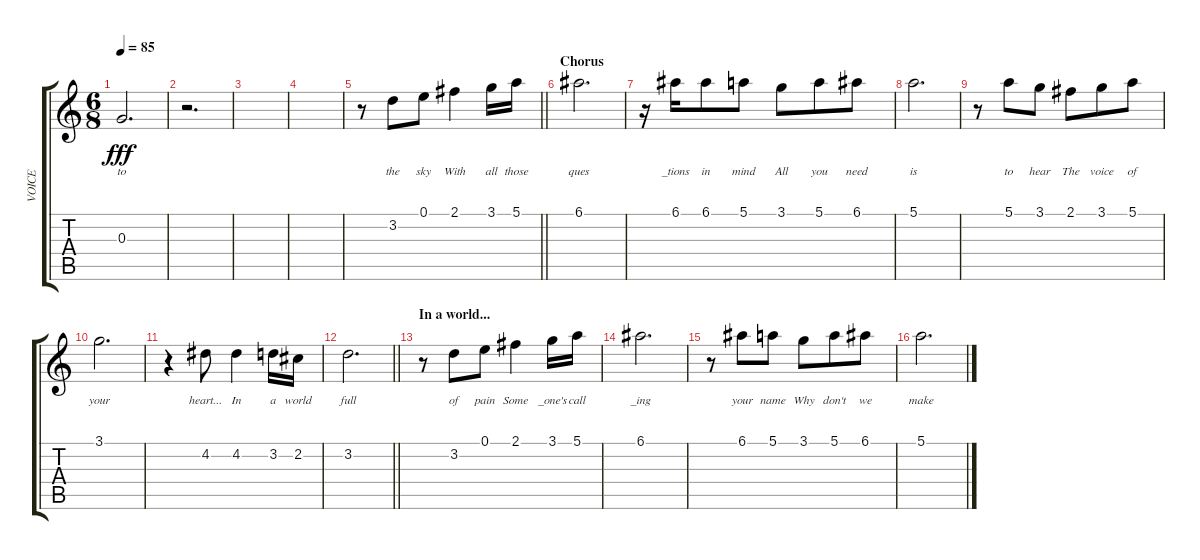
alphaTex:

\track ("VOICE" "VOICE") {instrument electricguitarjazz}
\staff {score tabs}
\tuning (E4 B3 G3 D3 A2 E2) {hide}
\ts (6 8)
\tempo 85
\clef g2
\ks c
0.3.2{d lyrics (0 "to") lyrics (1 "") lyrics (2 "") lyrics (3 "") lyrics (4 "") dy fff} |
r.2{d} |
|
|
\barLineRight lightlight
r.8 3.2.8{lyrics (0 "the") lyrics (1 "") lyrics (2 "") lyrics (3 "") lyrics (4 "")} 0.1.8{lyrics (0 "sky") lyrics (1 "") lyrics (2 "") lyrics (3 "") lyrics (4 "")} 2.1.4{lyrics (0 "With") lyrics (1 "") lyrics (2 "") lyrics (3 "") lyrics (4 "")} 3.1.16{lyrics (0 "all") lyrics (1 "") lyrics (2 "") lyrics (3 "") lyrics (4 "")} 5.1.16{lyrics (0 "those") lyrics (1 "") lyrics (2 "") lyrics (3 "") lyrics (4 "")} |
\section ("" "Chorus")
6.1.2{d lyrics (0 "ques") lyrics (1 "") lyrics (2 "") lyrics (3 "") lyrics (4 "")} |
r.16 6.1.16{lyrics (0 "_tions") lyrics (1 "") lyrics (2 "") lyrics (3 "") lyrics (4 "")} 6.1.8{lyrics (0 "in") lyrics (1 "") lyrics (2 "") lyrics (3 "") lyrics (4 "")} 5.1.8{lyrics (0 "mind") lyrics (1 "") lyrics (2 "") lyrics (3 "") lyrics (4 "")} 3.1.8{lyrics (0 "All") lyrics (1 "") lyrics (2 "") lyrics (3 "") lyrics (4 "")} 5.1.8{lyrics (0 "you") lyrics (1 "") lyrics (2 "") lyrics (3 "") lyrics (4 "")} 6.1.8{lyrics (0 "need") lyrics (1 "") lyrics (2 "") lyrics (3 "") lyrics (4 "")} |
5.1.2{d lyrics (0 "is") lyrics (1 "") lyrics (2 "") lyrics (3 "") lyrics (4 "")} |
r.8 5.1.8{lyrics (0 "to") lyrics (1 "") lyrics (2 "") lyrics (3 "") lyrics (4 "")} 3.1.8{lyrics (0 "hear") lyrics (1 "") lyrics (2 "") lyrics (3 "") lyrics (4 "")} 2.1.8{lyrics (0 "The") lyrics (1 "") lyrics (2 "") lyrics (3 "") lyrics (4 "")} 3.1.8{lyrics (0 "voice") lyrics (1 "") lyrics (2 "") lyrics (3 "") lyrics (4 "")} 5.1.8{lyrics (0 "of") lyrics (1 "") lyrics (2 "") lyrics (3 "") lyrics (4 "")} |
3.1.2{d lyrics (0 "your") lyrics (1 "") lyrics (2 "") lyrics (3 "") lyrics (4 "")} |
r.4 4.2.8{lyrics (0 "heart...") lyrics (1 "") lyrics (2 "") lyrics (3 "") lyrics (4 "")} 4.2.4{lyrics (0 "In") lyrics (1 "") lyrics (2 "") lyrics (3 "") lyrics (4 "")} 3.2.16{lyrics (0 "a") lyrics (1 "") lyrics (2 "") lyrics (3 "") lyrics (4 "")} 2.2.16{lyrics (0 "world") lyrics (1 "") lyrics (2 "") lyrics (3 "") lyrics (4 "")} |
\barLineRight lightlight
3.2.2{d lyrics (0 "full") lyrics (1 "") lyrics (2 "") lyrics (3 "") lyrics (4 "")} |
\section ("" "In a world...")
r.8 3.2.8{lyrics (0 "of") lyrics (1 "") lyrics (2 "") lyrics (3 "") lyrics (4 "")} 0.1.8{lyrics (0 "pain") lyrics (1 "") lyrics (2 "") lyrics (3 "") lyrics (4 "")} 2.1.4{lyrics (0 "Some") lyrics (1 "") lyrics (2 "") lyrics (3 "") lyrics (4 "")} 3.1.16{lyrics (0 "_one's") lyrics (1 "") lyrics (2 "") lyrics (3 "") lyrics (4 "")} 5.1.16{lyrics (0 "call") lyrics (1 "") lyrics (2 "") lyrics (3 "") lyrics (4 "")} |
6.1.2{d lyrics (0 "_ing") lyrics (1 "") lyrics (2 "") lyrics (3 "") lyrics (4 "")} |
r.8 6.1.8{lyrics (0 "your") lyrics (1 "") lyrics (2 "") lyrics (3 "") lyrics (4 "")} 5.1.8{lyrics (0 "name") lyrics (1 "") lyrics (2 "") lyrics (3 "") lyrics (4 "")} 3.1.8{lyrics (0 "Why") lyrics (1 "") lyrics (2 "") lyrics (3 "") lyrics (4 "")} 5.1.8{lyrics (0 "don't") lyrics (1 "") lyrics (2 "") lyrics (3 "") lyrics (4 "")} 6.1.8{lyrics (0 "we") lyrics (1 "") lyrics (2 "") lyrics (3 "") lyrics (4 "")} |
5.1.2{d lyrics (0 "make") lyrics (1 "") lyrics (2 "") lyrics (3 "") lyrics (4 "")}
